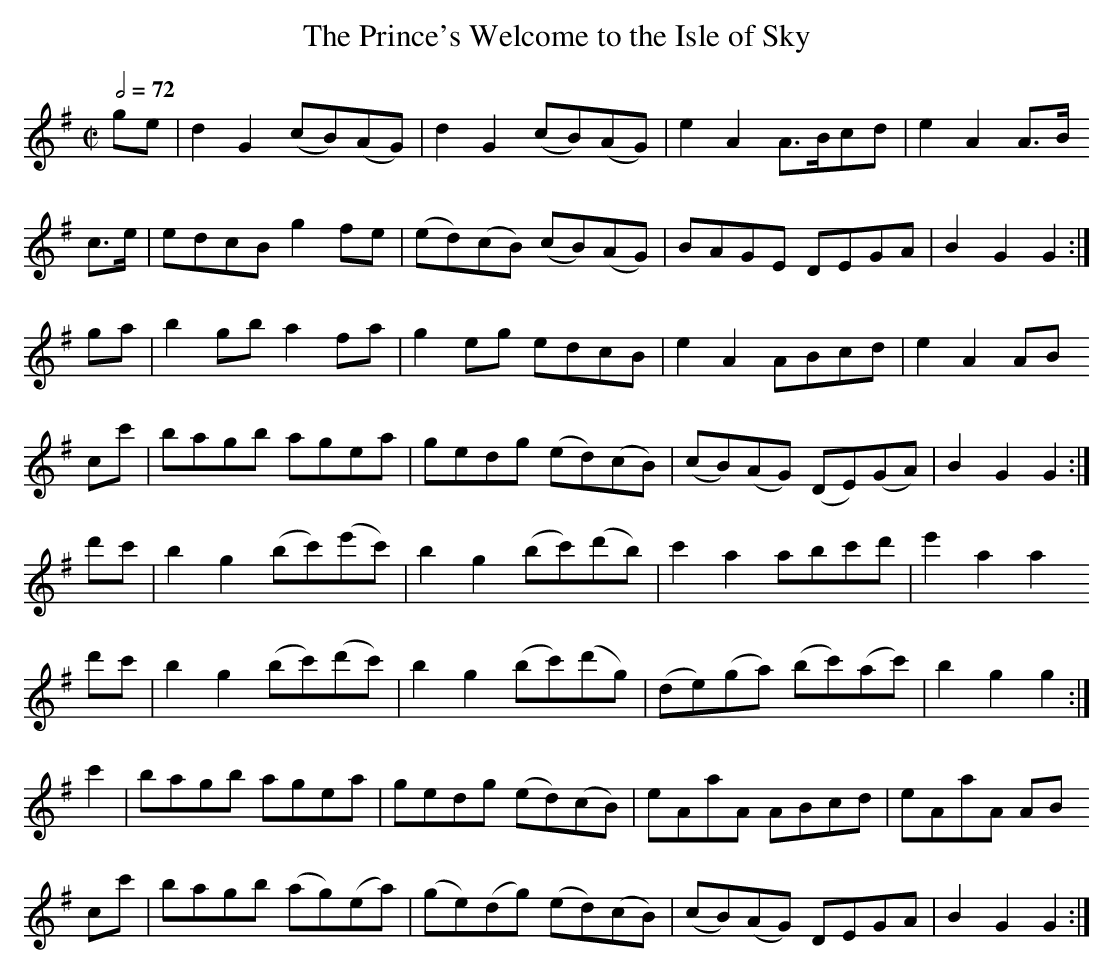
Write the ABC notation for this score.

X:1
T:The Prince's Welcome to the Isle of Sky
M:C|
L:1/8
Q:1/2=72
K:G
ge  |d2G2 (cB)(AG)   | d2  G2  (cB)(AG)  | e2  A2   A>Bcd    |e2 A2 A>B
c>e |edcB  g2  fe    |(ed)(cB) (cB)(AG)  | BAGE     DEGA     |B2 G2 G2:|
ga  |b2gb  a2  fa    | g2  eg   edcB     | e2  A2   ABcd     |e2 A2 AB
cc' |bagb  agea      | gedg    (ed)(cB)  |(cB)(AG) (DE)(GA)  |B2 G2 G2:|
d'c'|b2g2 (bc')(e'c')| b2  g2  (bc')(d'b)| c'2 a2   abc'd'   |e'2a2 a2
d'c'|b2g2 (bc')(d'c')| b2  g2  (bc')(d'g)|(de)(ga) (bc')(ac')|b2 g2 g2:|
c'2 |bagb  agea      |gedg     (ed)(cB)  | eAaA     ABcd     |eAaA  AB
cc' |bagb (ag)(ea)   |(ge)(dg) (ed)(cB)  |(cB)(AG)  DEGA     |B2 G2 G2:|
